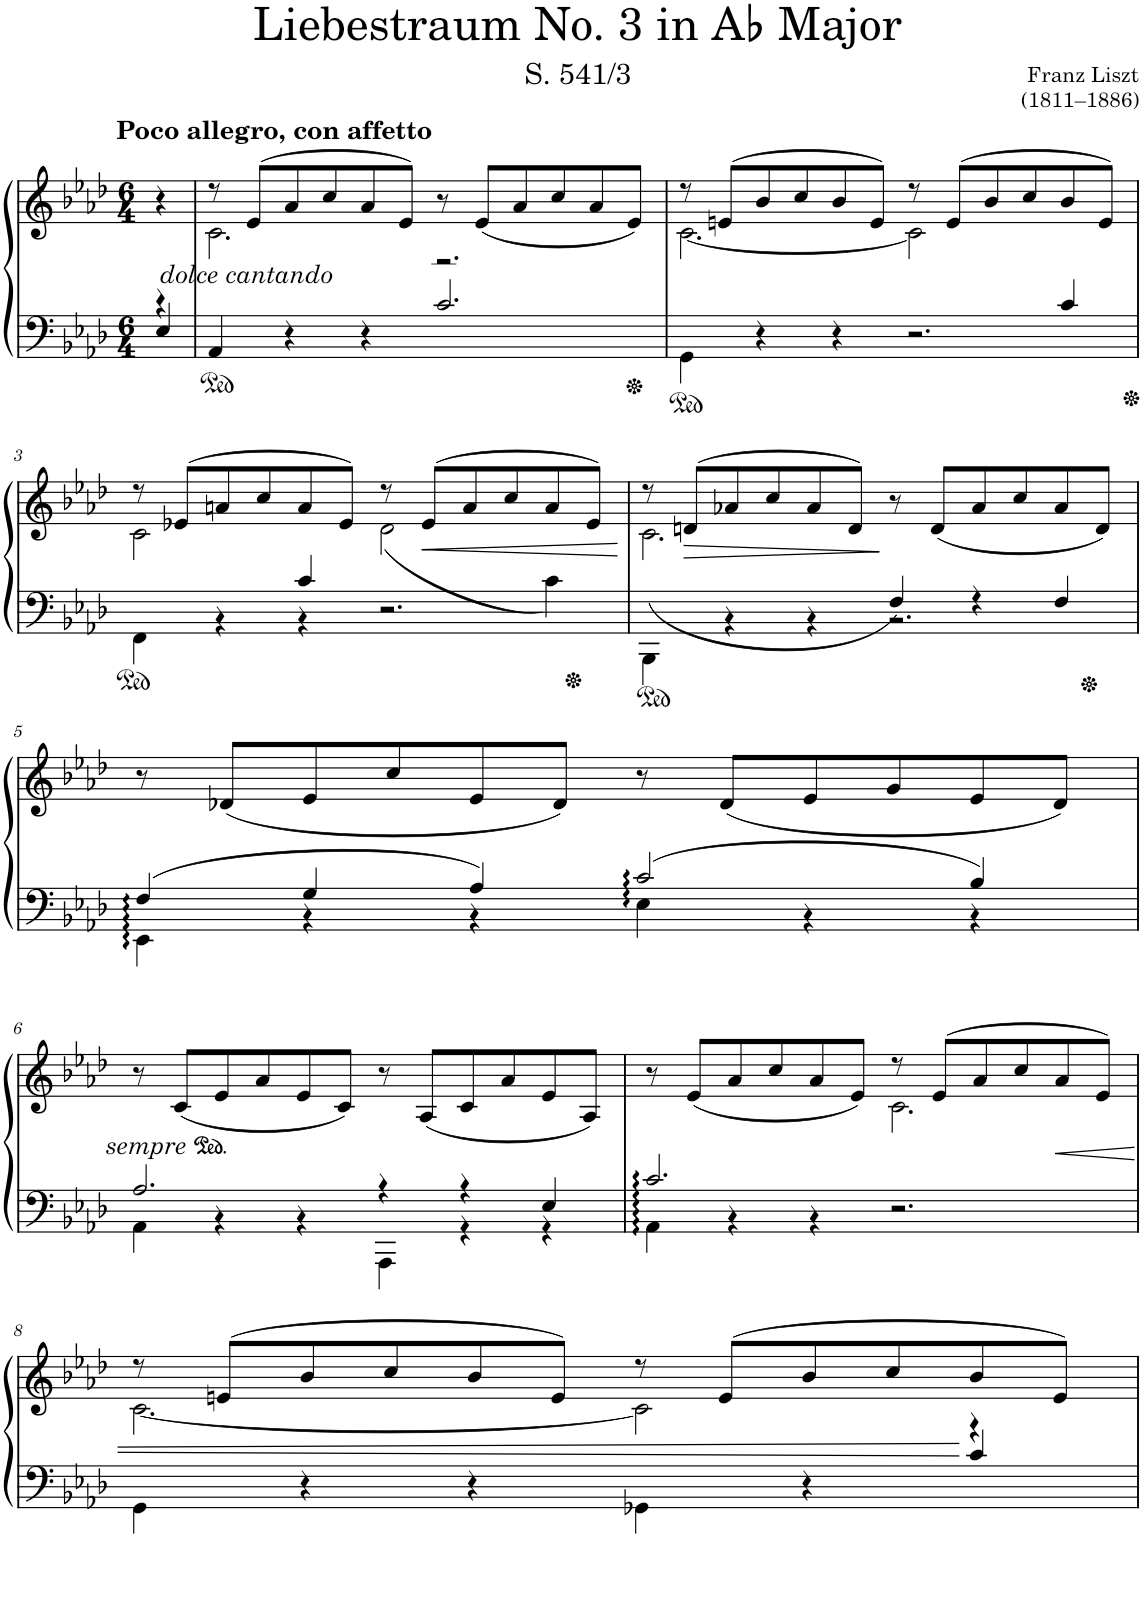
**kern	**kern	**dynam
*part1	*part1	*part1
*staff2	*staff1	*staff1/2
*I"Piano	*	*
*I'Pno.	*	*
*clefF4	*clefG2	*
*k[b-e-a-d-]	*k[b-e-a-d-]	*
*M6/4	*M6/4	*
=	=	=
*^	*	*
!	!	!LO:TX:a:B:t=Poco allegro, con affetto	!
!	!	!LO:TX:b:i:t=dolce cantando	!
4r	4E-^/	4r	.
=1	=1	=1	=1
*	*	*^	*
4AA-/	2.ryy	8r	2.c^\	.
.	.	(8e-/L	.	.
4r	.	8a-/	.	.
.	.	8cc/	.	.
4r	.	8a-/	.	.
.	.	8e-/J)	.	.
2.r	2.c^/	8r	2.ryy	.
.	.	(8e-/L	.	.
.	.	8a-/	.	.
.	.	8cc/	.	.
.	.	8a-/	.	.
.	.	8e-/J)	.	.
*v	*v	*	*	*
=2	=2	=2	=2
4GG\	8r	[2.c^\	.
.	(8en/L	.	.
4r	8b-/	.	.
.	8cc/	.	.
4r	8b-/	.	.
.	8e/J)	.	.
3.r	8r	2c\]	.
.	(8e/L	.	.
.	8b-/	.	.
.	8cc/	.	.
4c^/	8b-/	4ryy	.
.	8e/J)	.	.
!!LO:LB:g=z	!!
=3	=3	=3	=3
*^	*	*	*
4FF\	4ryy	8r	2c^\	.
.	.	(8e-X/L	.	.
4ryy	4r	8an/	.	.
.	.	8cc/	.	.
4c^/	4r	8a/	4ryy	.
.	.	8e-/J)	.	.
3.r	2.ryy	8r	(2d-^\	.
!	!	!	!	!LO:HP:b
.	.	(8e-/L	.	<
.	.	8a/	.	.
.	.	8cc/	.	.
4c^\)	.	8a/	4ryy	.
.	.	8e-/J)	.	.
*v	*v	*	*	*
*	*v	*v	*
.	.	[
=4	=4	=4
*^	*^	*
4BBB-\	4ryy	8r	(2.c^\	.
!	!	!	!	!LO:HP:b
.	.	(8dn/L	.	>
4ryy	4r	8a-X/	.	.
.	.	8cc/	.	.
4ryy	4r	8a-/	.	.
.	.	8d/J)	.	.
4F^/)	2.r	8r	2.ryy	]
.	.	(8d/L	.	.
4r	.	8a-/	.	.
.	.	8cc/	.	.
4F^/	.	8a-/	.	.
.	.	8d/J)	.	.
*	*	*v	*v	*
!!LO:LB:g=z
=5	=5	=5	=5
4F^/	4EE-\	8r	.
.	.	(8d-X/L	.
4G^/	4r	8e-/	.
.	.	8cc/	.
4A-^/	4r	8e-/	.
.	.	8d-/J)	.
2c^/	4E-\	8r	.
.	.	(8d-/L	.
.	4r	8e-/	.
.	.	8g/	.
4B-^/	4r	8e-/	.
.	.	8d-/J)	.
!!LO:LB:g=z
=6	=6	=6	=6
!	!	!LO:TX:b:i:t=sempre	!
2.A-^/	4AA-\	8r	.
.	.	(8c/L	.
.	4r	8e-/	.
.	.	8a-/	.
.	4r	8e-/	.
.	.	8c/J)	.
4r	4AAA-\	8r	.
.	.	(8A-/L	.
4r	4r	8c/	.
.	.	8a-/	.
4E-^/	4r	8e-/	.
.	.	8A-/J)	.
=7	=7	=7	=7
*	*	*^	*
2.c^/	4AA-\	8r	2.ryy	.
.	.	(8e-/L	.	.
.	4r	8a-/	.	.
.	.	8cc/	.	.
.	4r	8a-/	.	.
.	.	8e-/J)	.	.
2.r	2.ryy	8r	2.c^\	.
.	.	(8e-/L	.	.
.	.	8a-/	.	.
.	.	8cc/	.	.
!	!	!	!	!LO:HP:b
.	.	8a-/	.	<
.	.	8e-/J)	.	.
!!LO:LB:g=z	!!
=8	=8	=8	=8	=8
4GG\	4ryy	8r	[2.c^\	.
.	.	(8en/L	.	.
*v	*v	*	*	*
4r	8b-/	.	.
.	8cc/	.	.
4r	8b-/	.	.
.	8e/J)	.	.
4GG-X\	8r	2c\]	.
.	(8e/L	.	.
4r	8b-/	.	.
.	8cc/	.	.
*^	*	*	*
4r	4c^/	8b-/	4ryy	[
.	.	8e/J)	.	.
*v	*v	*	*	*
*	*v	*v	*
=	=	=
*-	*-	*-
